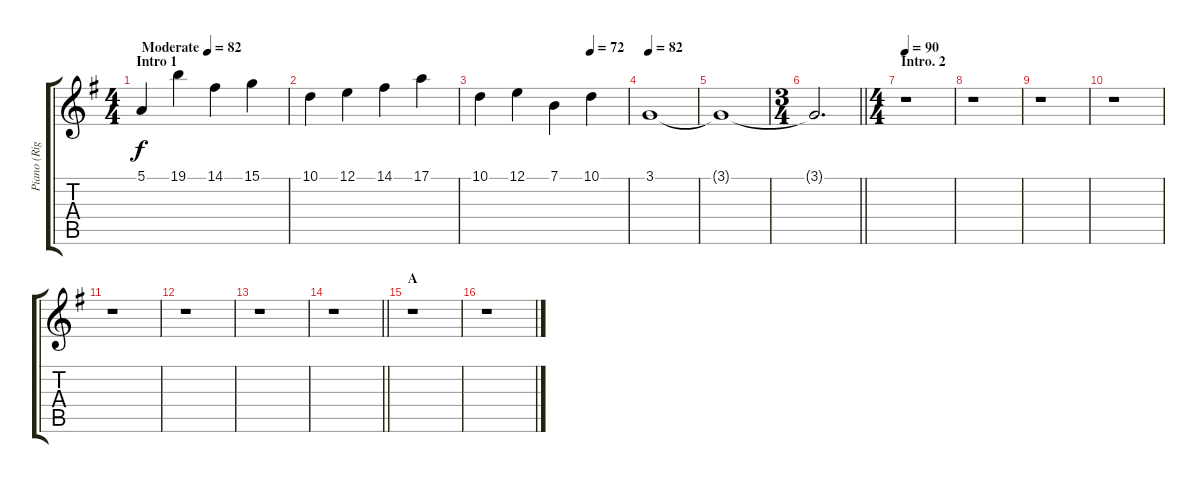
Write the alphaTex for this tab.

\track ("Piano (Right Hand)" "Piano (Rig") {instrument acousticgrandpiano}
\staff {score tabs}
\tuning (E4 B3 G3 D3 A2 E2) {hide}
\ts (4 4)
\section ("" "Intro 1")
\tempo (82 "Moderate")
\clef g2
\ks g
5.1.4{dy f instrument acousticgrandpiano} 19.1.4 14.1.4 15.1.4 |
10.1.4 12.1.4 14.1.4 17.1.4 |
\tempo (72 0.75)
10.1.4 12.1.4 7.1.4 10.1.4 |
\tempo 82
3.1.1 |
3.1{t}.1 |
\ts (3 4)
\barLineRight lightlight
3.1{t}.2{d} |
\ts (4 4)
\section ("" "Intro. 2")
\tempo 90
r.1 |
r.1 |
r.1 |
r.1 |
r.1 |
r.1 |
r.1 |
\barLineRight lightlight
r.1 |
\section ("" "A")
r.1 |
r.1
